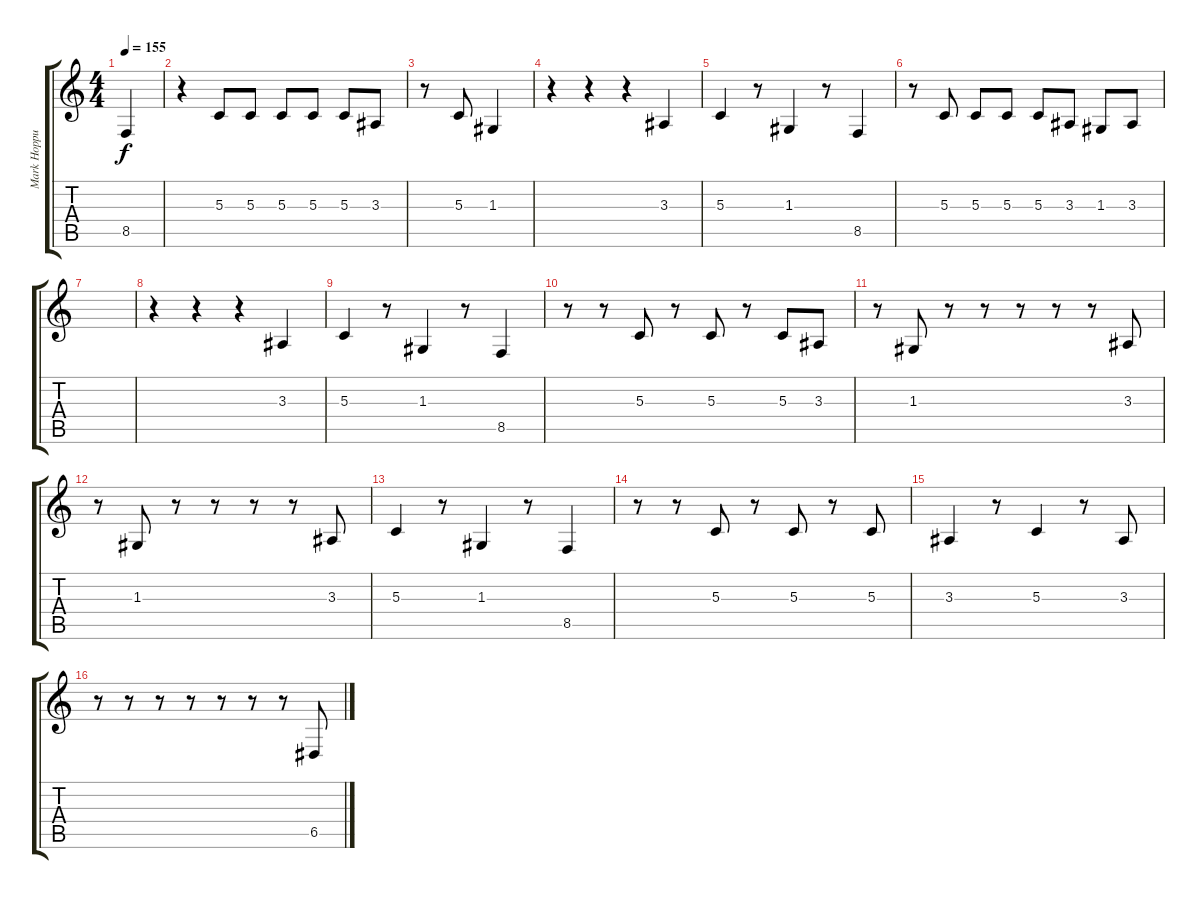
\track ("Mark Hoppus Vocal" "Mark Hoppu") {instrument oboe}
\staff {score tabs}
\tuning (E4 B3 G3 D3 A2 E2) {hide}
\ts (4 4)
\tempo 155
\clef g2
\ks c
8.5.4{dy f} |
r.4 5.3.8 5.3.8 5.3.8 5.3.8 5.3.8 3.3.8 |
r.8 5.3.8 1.3.4 |
r.4 r.4 r.4 3.3.4 |
5.3.4 r.8 1.3.4 r.8 8.5.4 |
r.8 5.3.8 5.3.8 5.3.8 5.3.8 3.3.8 1.3.8 3.3.8 |
|
r.4 r.4 r.4 3.3.4 |
5.3.4 r.8 1.3.4 r.8 8.5.4 |
r.8 r.8 5.3.8 r.8 5.3.8 r.8 5.3.8 3.3.8 |
r.8 1.3.8 r.8 r.8 r.8 r.8 r.8 3.3.8 |
r.8 1.3.8 r.8 r.8 r.8 r.8 3.3.8 |
5.3.4 r.8 1.3.4 r.8 8.5.4 |
r.8 r.8 5.3.8 r.8 5.3.8 r.8 5.3.8 |
3.3.4 r.8 5.3.4 r.8 3.3.8 |
r.8 r.8 r.8 r.8 r.8 r.8 r.8 6.5.8
